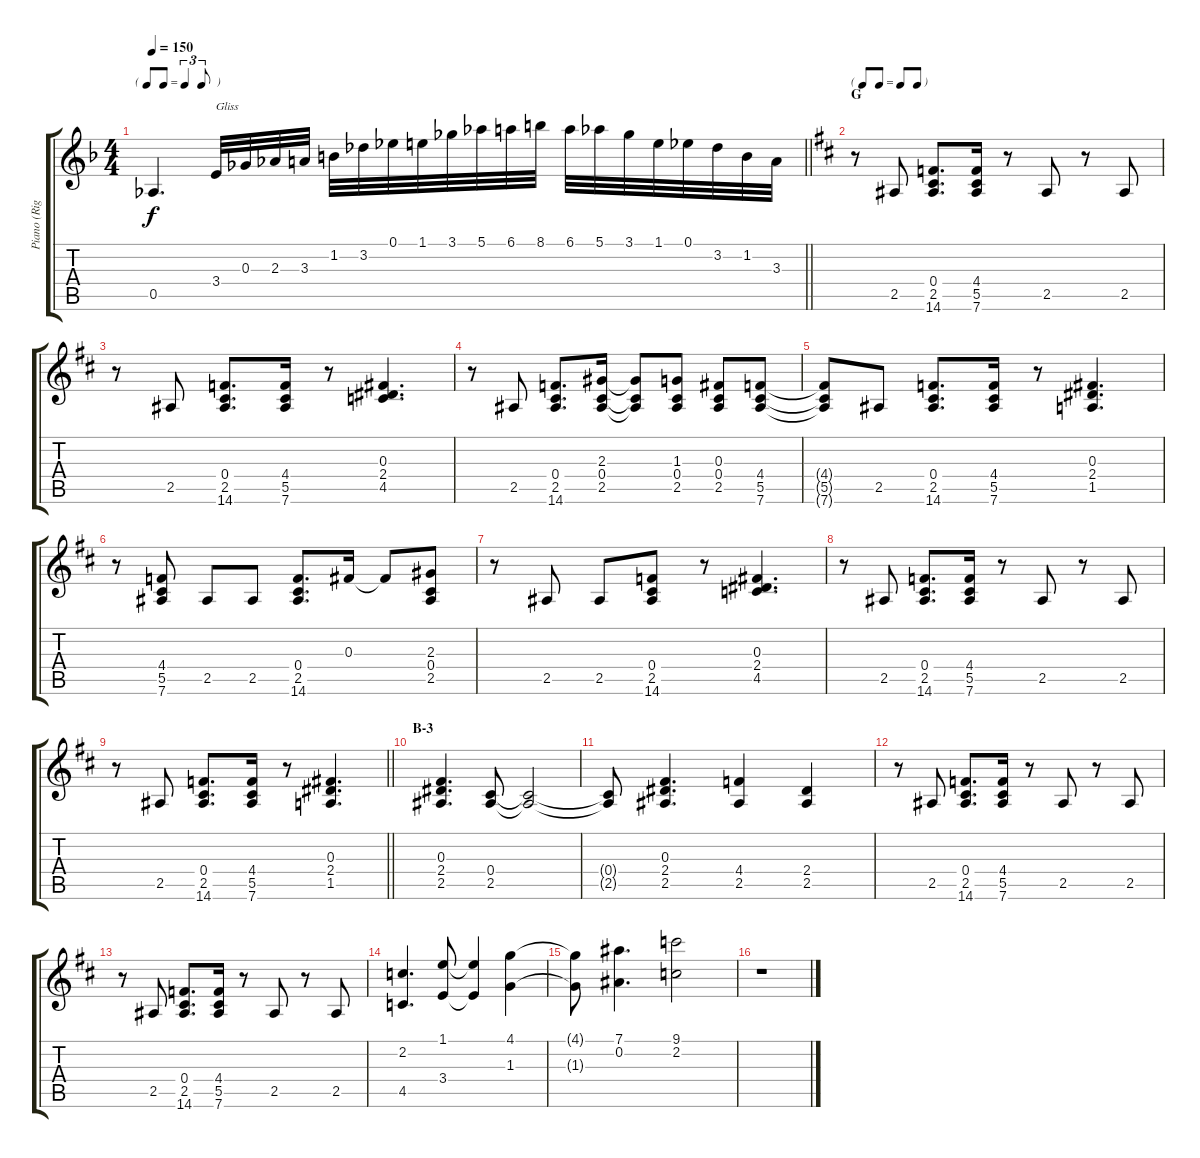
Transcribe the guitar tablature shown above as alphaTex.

\track ("Piano (Right Hand)" "Piano (Rig") {instrument acousticgrandpiano}
\staff {score tabs}
\tuning (Eb5 Bb4 Gb4 Db4 Ab3 Eb3) {hide}
\ts (4 4)
\tf triplet8th
\tempo 150
\clef g2
\barLineRight lightlight
\ks f
0.5{t}.4{d dy f} 3.4.32{txt "Gliss"} 0.3.32 2.3.32 3.3.32 1.2.32 3.2.32 0.1.32 1.1.32 3.1.32 5.1.32 6.1.32 8.1.32 6.1.32 5.1.32 3.1.32 1.1.32 0.1.32 3.2.32 1.2.32 3.3.32 |
\tf none
\section ("" "G")
\ks d
r.8 2.5.8 (0.4 2.5 14.6).8{d} (4.4 5.5 7.6).16 r.8 2.5.8 r.8 2.5.8 |
r.8 2.5.8 (0.4 2.5 14.6).8{d} (4.4 5.5 7.6).16 r.8 (0.3 2.4 4.5).4{d} |
r.8 2.5.8 (0.4 2.5 14.6).8{d} (2.3 0.4 2.5).16 (2.3{t} 0.4{t} 2.5{t}).8 (1.3 0.4 2.5).8 (0.3 0.4 2.5).8 (4.4 5.5 7.6).8 |
(4.4{t} 5.5{t} 7.6{t}).8 2.5.8 (0.4 2.5 14.6).8{d} (4.4 5.5 7.6).16 r.8 (0.3 2.4 1.5).4{d} |
r.8 (4.4 5.5 7.6).8 2.5.8 2.5.8 (0.4 2.5 14.6).8{d} 0.3.16 0.3{t}.8 (2.3 0.4 2.5).8 |
r.8 2.5.8 2.5.8 (0.4 2.5 14.6).8 r.8 (0.3 2.4 4.5).4{d} |
r.8 2.5.8 (0.4 2.5 14.6).8{d} (4.4 5.5 7.6).16 r.8 2.5.8 r.8 2.5.8 |
\barLineRight lightlight
r.8 2.5.8 (0.4 2.5 14.6).8{d} (4.4 5.5 7.6).16 r.8 (0.3 2.4 1.5).4{d} |
\section ("" "B-3")
(0.3 2.4 2.5).4{d} (0.4 2.5).8 (0.4{t} 2.5{t}).2 |
(0.4{t} 2.5{t}).8 (0.3 2.4 2.5).4{d} (4.4 2.5).4 (2.4 2.5).4 |
r.8 2.5.8 (0.4 2.5 14.6).8{d} (4.4 5.5 7.6).16 r.8 2.5.8 r.8 2.5.8 |
r.8 2.5.8 (0.4 2.5 14.6).8{d} (4.4 5.5 7.6).16 r.8 2.5.8 r.8 2.5.8 |
(2.2 4.5).4{d} (1.1 3.4).8 (1.1{t} 3.4{t}).4 (4.1 1.3).4 |
(4.1{t} 1.3{t}).8 (7.1 0.2).4{d} (9.1 2.2).2 |
r.1
